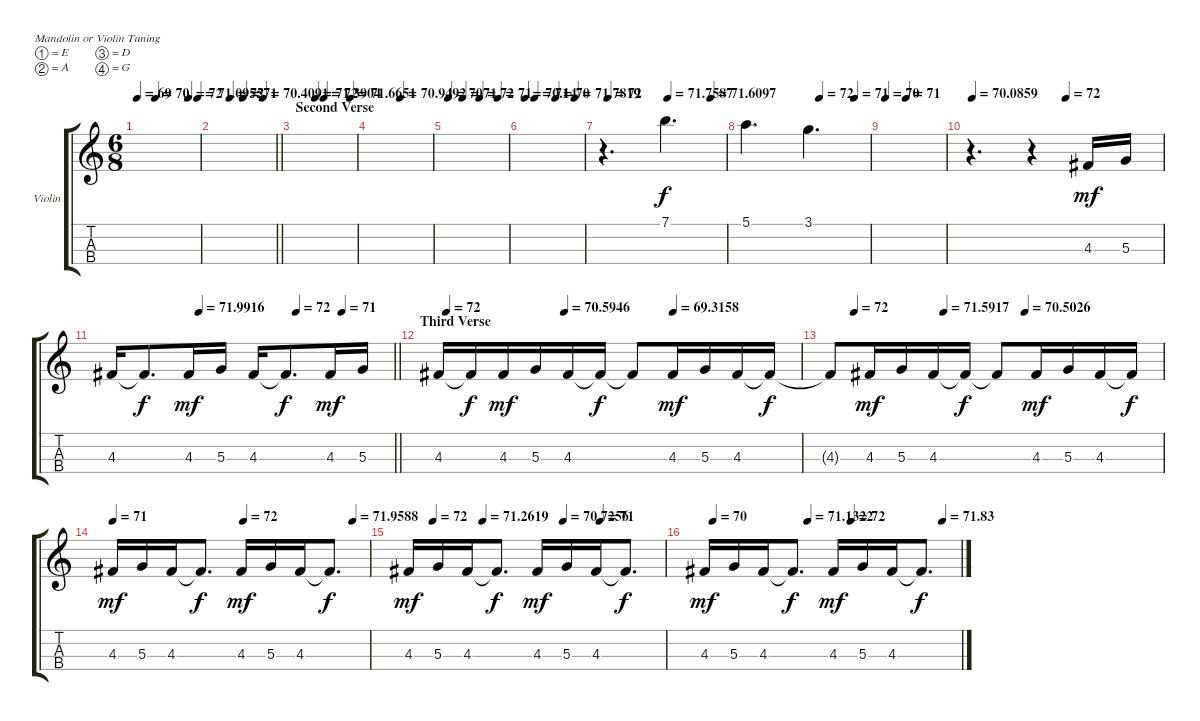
\bracketExtendMode groupsimilarinstruments
\firstSystemTrackNameOrientation horizontal
\otherSystemsTrackNameOrientation horizontal
\track ("Violin 2" "Violin") {instrument violin}
\staff {score tabs}
\tuning (E5 A4 D4 G3)
\ts (6 8)
\tempo 69
\tempo (70 0.29375)
\tempo (72 0.825)
\tempo (71.0955 0.975)
\clef g2
\scale
0.333333
\ks c
|
\tempo (72 0.26875)
\tempo (71 0.48125)
\tempo (70.4091 0.80625)
\scale
0.333333
\barLineRight lightlight
|
\section ("" "Second Verse")
\tempo (71.3904 0.34375)
\tempo (72 0.48125)
\tempo (71.6651 0.9125)
\scale
0.333333 |
\tempo (70.9492 0.49375)
\scale
0.333333 |
\tempo (70 0.04375)
\tempo (71 0.275)
\tempo (72 0.55)
\tempo (71 0.84375)
\scale
0.333333 |
\tempo (70.14 0.05625)
\tempo (71 0.2125)
\tempo (70 0.55)
\tempo (71.7819 0.8625)
\scale
0.333333 |
\tempo (72 0.04375)
\tempo (71.7587 0.53125)
\tempo (71.6097 0.88125)
\scale
0.333333 r.4{d} 7.1.4{d dy f} |
\tempo (72 0.6)
\tempo (71 0.88125)
\scale
0.333333 5.1.4{d} 3.1.4{d} |
\tempo (70 0.0375)
\tempo (71 0.375)
\scale
0.333333 |
\tempo (70.0859 0.0125)
\tempo (72 0.5)
\scale
0.333333 r.4{d} r.4 4.3.16{dy mf} 5.3.16 |
\tempo (71.9916 0.3125)
\tempo (72 0.65625)
\tempo (71 0.81875)
\scale
0.333333
\barLineRight lightlight
4.3.16 4.3{t}.8{d dy f} 4.3.16{dy mf} 5.3.16 4.3.16 4.3{t}.8{d dy f} 4.3.16{dy mf} 5.3.16 |
\section ("" "Third Verse")
\tempo (72 0.025)
\tempo (70.5946 0.35)
\tempo (69.3158 0.65)
\scale
0.333333 4.3.16 4.3{t}.16{dy f} 4.3.16{dy mf} 5.3.16 4.3.16 4.3{t}.16{dy f} 4.3{t}.8 4.3.16{dy mf} 5.3.16 4.3.16 4.3{t}.16{dy f} |
\tempo (72 0.075)
\tempo (71.5917 0.34375)
\tempo (70.5026 0.5875)
\scale
0.333333 4.3{t}.8 4.3.16{dy mf} 5.3.16 4.3.16 4.3{t}.16{dy f} 4.3{t}.8 4.3.16{dy mf} 5.3.16 4.3.16 4.3{t}.16{dy f} |
\tempo (71 0.00625)
\tempo (72 0.5125)
\tempo (71.9588 0.9375)
\scale
0.333333 4.3.16{dy mf} 5.3.16 4.3.16 4.3{t}.8{d dy f} 4.3.16{dy mf} 5.3.16 4.3.16 4.3{t}.8{d dy f} |
\tempo (72 0.1)
\tempo (71.2619 0.29375)
\tempo (70.7256 0.60625)
\tempo (71 0.75)
\scale
0.333333 4.3.16{dy mf} 5.3.16 4.3.16 4.3{t}.8{d dy f} 4.3.16{dy mf} 5.3.16 4.3.16 4.3{t}.8{d dy f} |
\tempo (70 0.0375)
\tempo (71.1322 0.40625)
\tempo (72 0.575)
\tempo (71.83 0.93125)
\scale
0.333333 4.3.16{dy mf} 5.3.16 4.3.16 4.3{t}.8{d dy f} 4.3.16{dy mf} 5.3.16 4.3.16 4.3{t}.8{d dy f}
